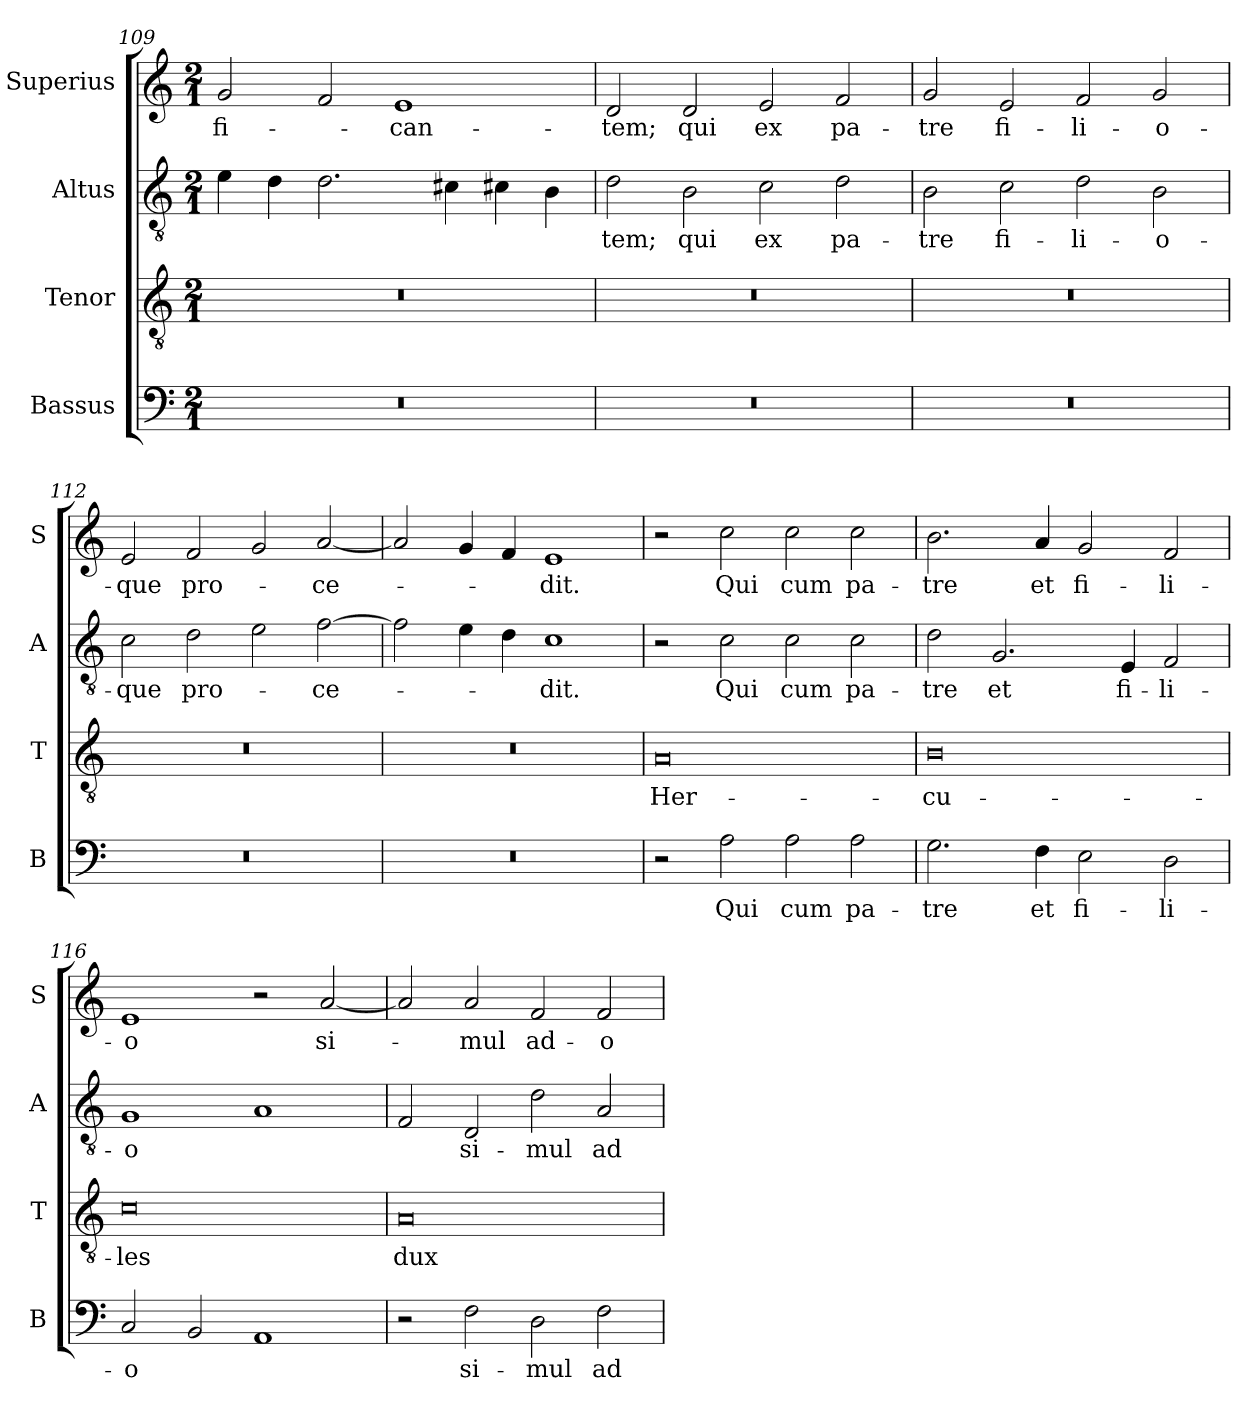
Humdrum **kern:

**kern	**text	**kern	**text	**kern	**text	**kern	**text
*part4	*part4	*part3	*part3	*part2	*part2	*part1	*part1
*staff4	*staff4	*staff3	*staff3	*staff2	*staff2	*staff1	*staff1
*I"Bassus	*	*I"Tenor	*	*I"Altus	*	*I"Superius	*
*I'B	*	*I'T	*	*I'A	*	*I'S	*
*clefF4	*	*clefGv2	*	*clefGv2	*	*clefG2	*
*k[]	*	*k[]	*	*k[]	*	*k[]	*
*M2/1	*	*M2/1	*	*M2/1	*	*M2/1	*
=109	=109	=109	=109	=109	=109	=109	=109
0r	.	0r	.	4e\	.	2g/	-fi-
.	.	.	.	4d\	.	.	.
.	.	.	.	2.d\	.	2f/	.
.	.	.	.	.	.	1e	-can-
.	.	.	.	4c#X\	.	.	.
.	.	.	.	4c#X\	.	.	.
.	.	.	.	4B\	.	.	.
=110	=110	=110	=110	=110	=110	=110	=110
0r	.	0r	.	2d\	-tem;	2d/	-tem;
.	.	.	.	2B\	qui	2d/	qui
.	.	.	.	2c\	ex	2e/	ex
.	.	.	.	2d\	pa-	2f/	pa-
=111	=111	=111	=111	=111	=111	=111	=111
0r	.	0r	.	2B\	-tre	2g/	-tre
.	.	.	.	2c\	fi-	2e/	fi-
.	.	.	.	2d\	-li-	2f/	-li-
.	.	.	.	2B\	-o-	2g/	-o-
=112	=112	=112	=112	=112	=112	=112	=112
0r	.	0r	.	2c\	-que	2e/	-que
.	.	.	.	2d\	pro-	2f/	pro-
.	.	.	.	2e\	.	2g/	.
.	.	.	.	[2f\	-ce-	[2a/	-ce-
=113	=113	=113	=113	=113	=113	=113	=113
0r	.	0r	.	2f\]	.	2a/]	.
.	.	.	.	4e\	.	4g/	.
.	.	.	.	4d\	.	4f/	.
.	.	.	.	1c	-dit.	1e	-dit.
=114	=114	=114	=114	=114	=114	=114	=114
2r	.	0A	Her-	2r	.	2r	.
2A\	Qui	.	.	2c\	Qui	2cc\	Qui
2A\	cum	.	.	2c\	cum	2cc\	cum
2A\	pa-	.	.	2c\	pa-	2cc\	pa-
=115	=115	=115	=115	=115	=115	=115	=115
2.G\	-tre	0B	-cu-	2d\	-tre	2.b\	-tre
.	.	.	.	2.G/	et	.	.
4F\	et	.	.	.	.	4a/	et
2E\	fi-	.	.	.	.	2g/	fi-
.	.	.	.	4E/	fi-	.	.
2D\	-li-	.	.	2F/	-li-	2f/	-li-
=116	=116	=116	=116	=116	=116	=116	=116
2C/	-o	0c	-les	1G	-o	1e	-o
2BB/	.	.	.	.	.	.	.
1AA	.	.	.	1A	.	2r	.
.	.	.	.	.	.	[2a/	si-
=117	=117	=117	=117	=117	=117	=117	=117
2r	.	0A	dux	2F/	.	2a/]	.
2F\	si-	.	.	2D/	si-	2a/	-mul
2D\	-mul	.	.	2d\	-mul	2f/	ad-
2F\	ad-	.	.	2A/	ad-	2f/	-o-
=	=	=	=	=	=	=	=
*-	*-	*-	*-	*-	*-	*-	*-
